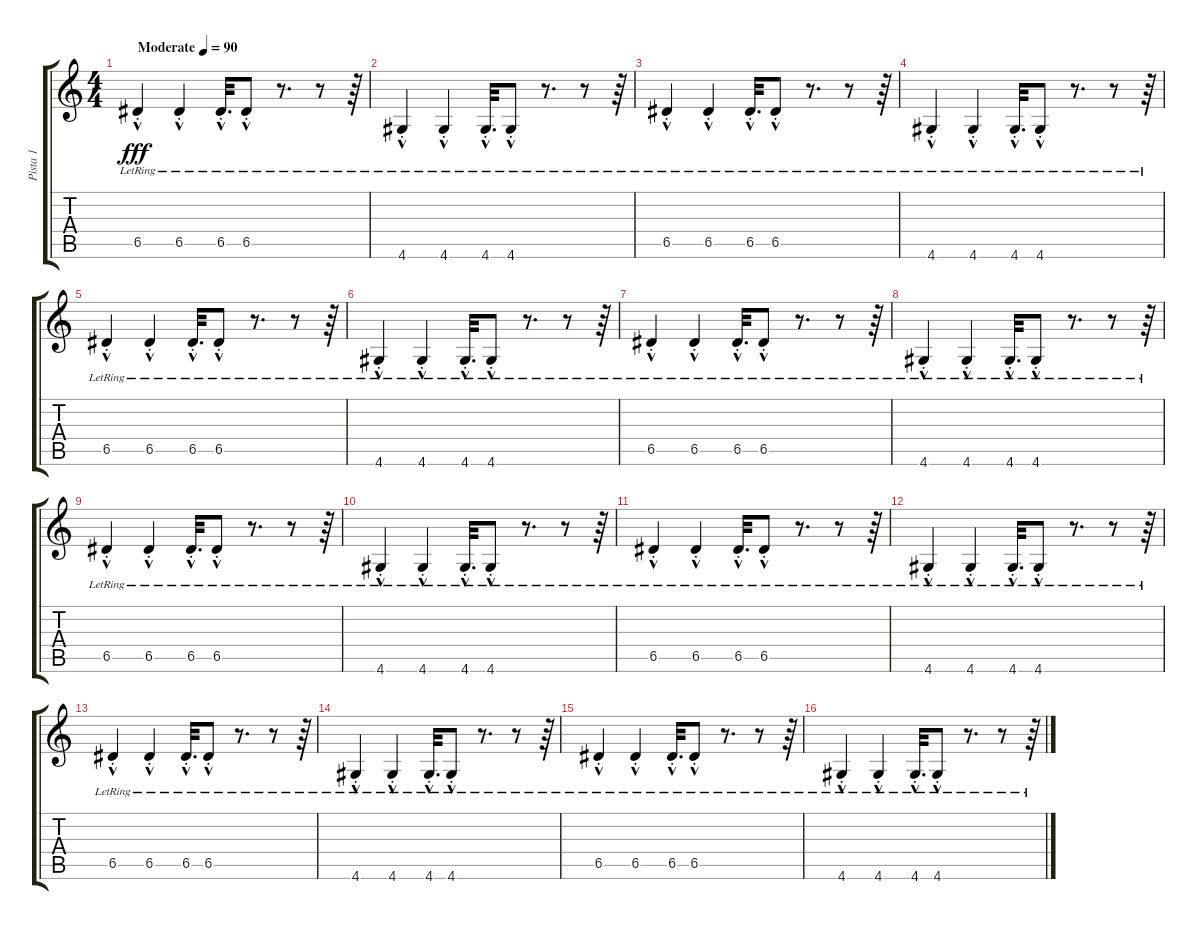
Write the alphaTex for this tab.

\track ("Pista 1" "Pista 1") {instrument electricbasspick}
\staff {score tabs}
\tuning (E4 B3 G3 D3 A2 E2) {hide}
\ts (4 4)
\tempo (90 "Moderate")
\clef g2
\ks c
6.5{hac st lr}.4{dy fff instrument electricbasspick} 6.5{hac st lr}.4 6.5{hac st lr}.32{d} 6.5{hac st lr}.8 r.8{d} r.8 r.64 |
4.6{hac st lr}.4 4.6{hac st lr}.4 4.6{hac st lr}.32{d} 4.6{hac st lr}.8 r.8{d} r.8 r.64 |
6.5{hac st lr}.4 6.5{hac st lr}.4 6.5{hac st lr}.32{d} 6.5{hac st lr}.8 r.8{d} r.8 r.64 |
4.6{hac st lr}.4 4.6{hac st lr}.4 4.6{hac st lr}.32{d} 4.6{hac st lr}.8 r.8{d} r.8 r.64 |
6.5{hac st lr}.4 6.5{hac st lr}.4 6.5{hac st lr}.32{d} 6.5{hac st lr}.8 r.8{d} r.8 r.64 |
4.6{hac st lr}.4 4.6{hac st lr}.4 4.6{hac st lr}.32{d} 4.6{hac st lr}.8 r.8{d} r.8 r.64 |
6.5{hac st lr}.4 6.5{hac st lr}.4 6.5{hac st lr}.32{d} 6.5{hac st lr}.8 r.8{d} r.8 r.64 |
4.6{hac st lr}.4 4.6{hac st lr}.4 4.6{hac st lr}.32{d} 4.6{hac st lr}.8 r.8{d} r.8 r.64 |
6.5{hac st lr}.4 6.5{hac st lr}.4 6.5{hac st lr}.32{d} 6.5{hac st lr}.8 r.8{d} r.8 r.64 |
4.6{hac st lr}.4 4.6{hac st lr}.4 4.6{hac st lr}.32{d} 4.6{hac st lr}.8 r.8{d} r.8 r.64 |
6.5{hac st lr}.4 6.5{hac st lr}.4 6.5{hac st lr}.32{d} 6.5{hac st lr}.8 r.8{d} r.8 r.64 |
4.6{hac st lr}.4 4.6{hac st lr}.4 4.6{hac st lr}.32{d} 4.6{hac st lr}.8 r.8{d} r.8 r.64 |
6.5{hac st lr}.4 6.5{hac st lr}.4 6.5{hac st lr}.32{d} 6.5{hac st lr}.8 r.8{d} r.8 r.64 |
4.6{hac st lr}.4 4.6{hac st lr}.4 4.6{hac st lr}.32{d} 4.6{hac st lr}.8 r.8{d} r.8 r.64 |
6.5{hac st lr}.4 6.5{hac st lr}.4 6.5{hac st lr}.32{d} 6.5{hac st lr}.8 r.8{d} r.8 r.64 |
4.6{hac st lr}.4 4.6{hac st lr}.4 4.6{hac st lr}.32{d} 4.6{hac st lr}.8 r.8{d} r.8 r.64
